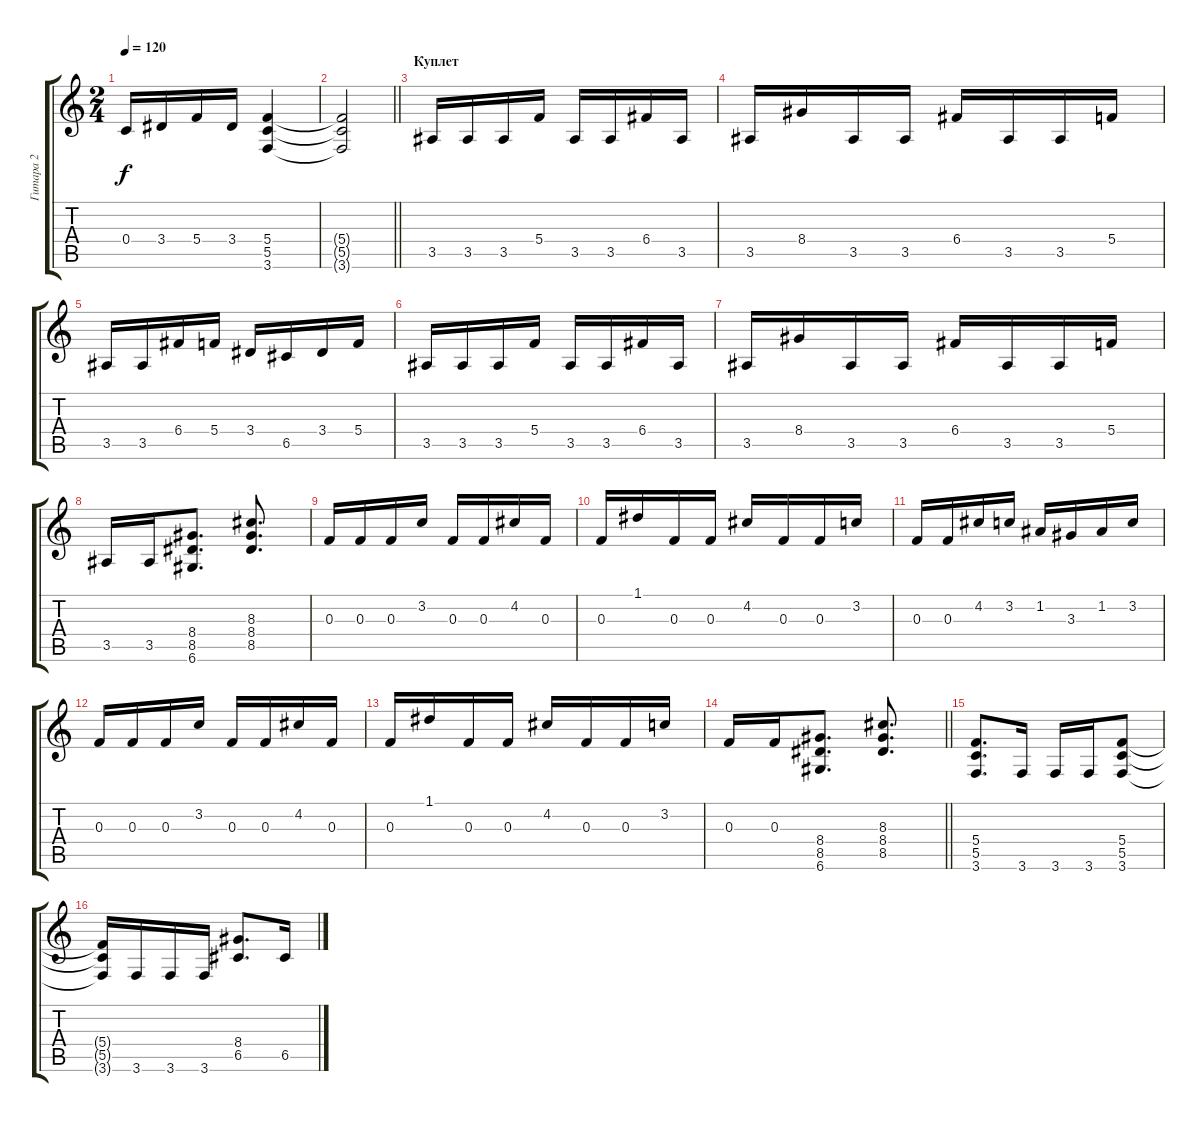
\track ("Гитара 2" "Гитара 2") {instrument distortionguitar}
\staff {score tabs}
\tuning (D4 A3 F3 C3 G2 D2) {hide}
\ts (2 4)
\tempo 120
\clef g2
\ks c
0.4.16{dy f} 3.4.16 5.4.16 3.4.16 (5.4 5.5 3.6).4 |
\barLineRight lightlight
(5.4{t} 5.5{t} 3.6{t}).2 |
\section ("" "Куплет")
3.5.16{volume 13} 3.5.16 3.5.16 5.4.16 3.5.16 3.5.16 6.4.16 3.5.16 |
3.5.16 8.4.16 3.5.16 3.5.16 6.4.16 3.5.16 3.5.16 5.4.16 |
3.5.16 3.5.16 6.4.16 5.4.16 3.4.16 6.5.16 3.4.16 5.4.16 |
3.5.16 3.5.16 3.5.16 5.4.16 3.5.16 3.5.16 6.4.16 3.5.16 |
3.5.16 8.4.16 3.5.16 3.5.16 6.4.16 3.5.16 3.5.16 5.4.16 |
3.5.16 3.5.16 (8.4 8.5 6.6).8{d} (8.3 8.4 8.5).8{d} |
0.3.16 0.3.16 0.3.16 3.2.16 0.3.16 0.3.16 4.2.16 0.3.16 |
0.3.16 1.1.16 0.3.16 0.3.16 4.2.16 0.3.16 0.3.16 3.2.16 |
0.3.16 0.3.16 4.2.16 3.2.16 1.2.16 3.3.16 1.2.16 3.2.16 |
0.3.16 0.3.16 0.3.16 3.2.16 0.3.16 0.3.16 4.2.16 0.3.16 |
0.3.16 1.1.16 0.3.16 0.3.16 4.2.16 0.3.16 0.3.16 3.2.16 |
\barLineRight lightlight
0.3.16 0.3.16 (8.4 8.5 6.6).8{d} (8.3 8.4 8.5).8{d} |
(5.4 5.5 3.6).8{d} 3.6.16 3.6.16 3.6.16 (5.4 5.5 3.6).8 |
(5.4{t} 5.5{t} 3.6{t}).16 3.6.16 3.6.16 3.6.16 (8.4 6.5).8{d} 6.5.16
